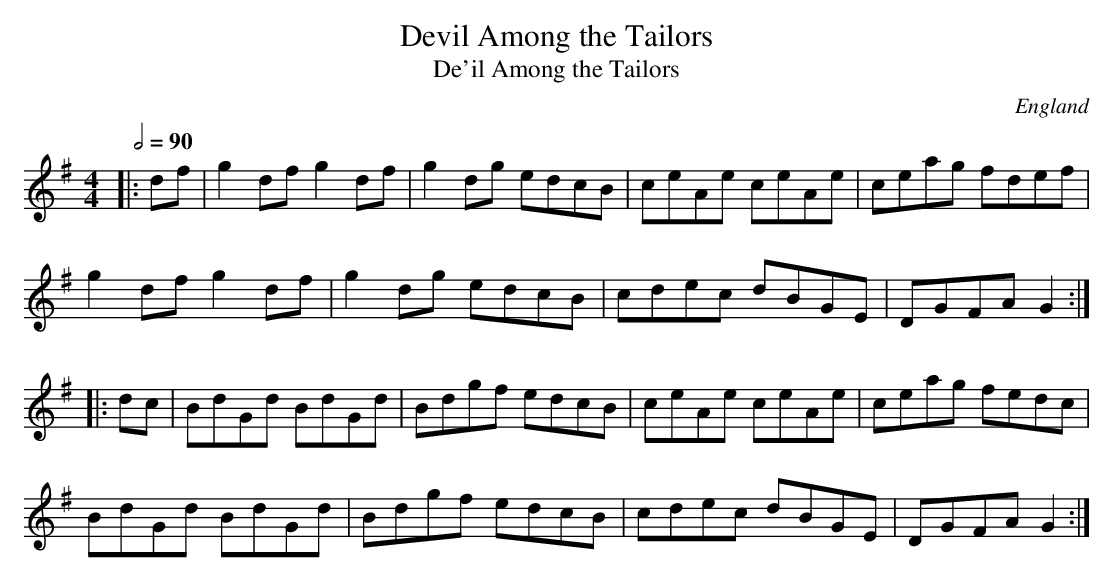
X:1
T:Devil Among the Tailors
T:De'il Among the Tailors
O:England
M:4/4
L:1/8
Q:2/4=90
K:G
|:df|g2df g2df|g2dg edcB|ceAe ceAe|ceag fdef|
g2df g2df|g2dg edcB|cdec dBGE|DGFA G2:|]
|:dc|BdGd BdGd|Bdgf edcB|ceAe ceAe|ceag fedc|
BdGd BdGd|Bdgf edcB|cdec dBGE|DGFA G2:|]
